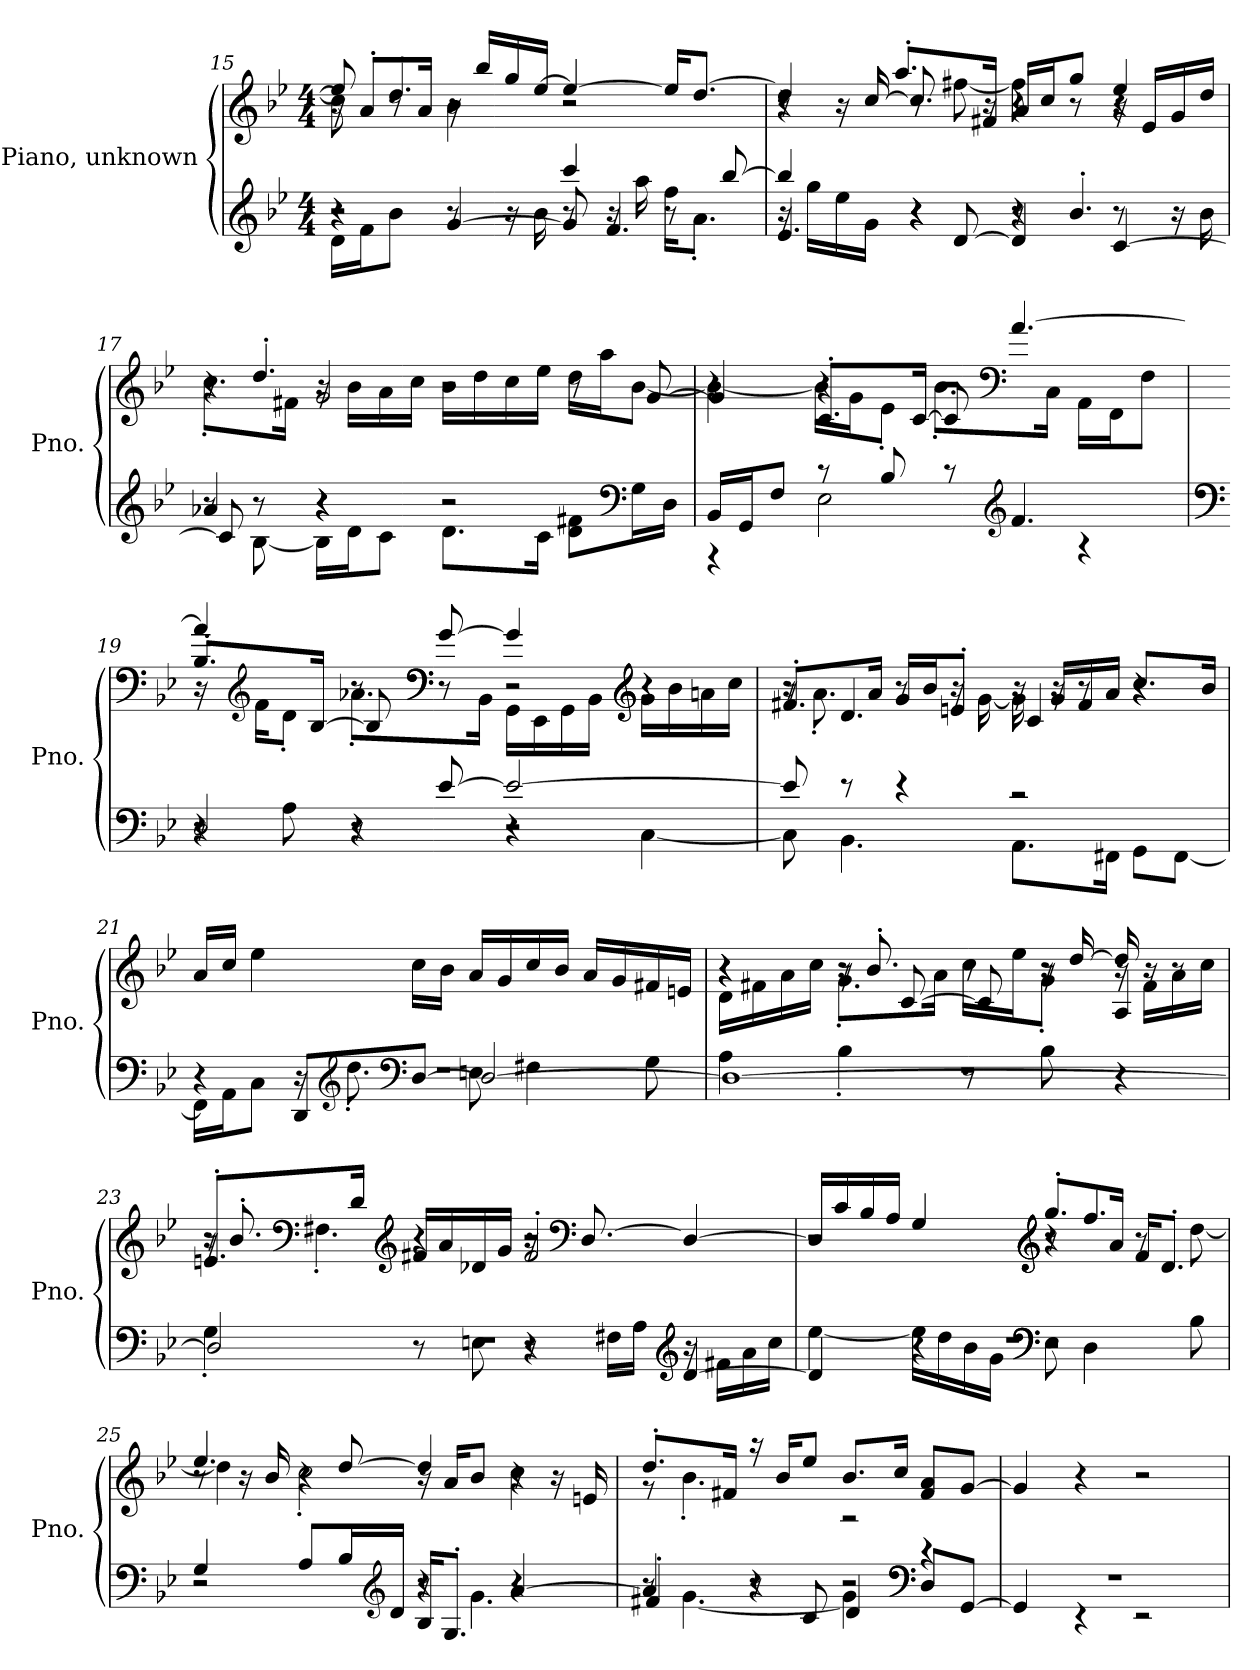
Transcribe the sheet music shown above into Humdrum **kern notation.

**kern	**kern
*part1	*part1
*staff2	*staff1
*I"Piano, unknown	*
*I'Pno.	*
*clefG2	*clefG2
*k[b-e-]	*k[b-e-]
*M4/4	*M4/4
=15	=15
*^	*^
*	*^	*	*^
2r	16d\LL	4r	8ee-/]	8cc\]	16r
.	16f\J	.	.	.	8a'/L
.	8b-\J	.	4.dd'/	8r	.
.	.	.	.	.	16a/Jk
.	8r	[4g/	.	4b-\	16r
.	.	.	.	.	16bb-/LL
.	16r	.	.	.	16gg/
.	16b-\	.	.	.	[16ee-/JJ
4ccc/	8r	8g/]	2r	2r	4ee-/_
.	16r	4.f/	.	.	.
.	16aa\	.	.	.	.
8r	16ff\KL	.	.	.	16ee-/KL]
.	8.a'\J	.	.	.	[8.dd/J
[8bb-/	.	.	.	.	.
!!LO:LB:g=z	!!	!!
=16	=16	=16	=16	=16	=16
4bb-/]	16r	4.e-/	8r	4r	4dd/]
.	16gg\LL	.	.	.	.
.	16ee-\	.	16r	.	.
.	16g\JJ	.	[16cc/	.	.
4r	4r	.	8.cc/]	8r	8.aa'/L
.	.	[8d/	.	[8ff#X\	.
.	.	.	16r	.	16f#X/Jk
8r	4r	4d/]	4r	8ff#\]	16a/LL
.	.	.	.	.	16cc/J
4.b-'/	.	.	.	8r	8gg/J
.	8r	[4c/	4ee-/	4r	16r
.	.	.	.	.	16e-/LL
.	16r	.	.	.	16g/
.	16b-\	.	.	.	16dd/JJ
=17	=17	=17	=17	=17	=17
4a-X/	8r	8c/]	8r	8.cc'\L	4r
.	[8B-\	8r	4.dd'/	.	.
.	.	.	.	16f#X\Jk	.
4r	16B-\LL]	4r	.	16r	2g/
.	16d\J	.	.	16b-\LL	.
.	8c\J	.	.	16a\	.
.	.	.	.	16cc\JJ	.
2r	8.d\L	2r	2r	16b-\LL	.
.	.	.	.	16dd\	.
.	.	.	.	16cc\	.
.	16c\Jk	.	.	16ee-\JJ	.
.	8d\ 8f#X\L	.	.	16dd\LL	8r
.	.	.	.	16aa\J	.
*clefF4	*	*	*	*	*
.	16G\L	.	.	[8b-\J	[8g/
.	16D\JJ	.	.	.	.
*	*v	*v	*	*	*
!!LO:LB:g=z	!!	!!
=18	=18	=18	=18	=18
16BB-/LL	4r	4r	4b-\_	4g/]
16GG/J	.	.	.	.
8F/J	.	.	.	.
8r	2E-\	8.c'/L	16b-\LL]	4r
.	.	.	16g\J	.
8B-/	.	.	8e-'\J	.
.	.	[16c/Jk	.	.
8r	.	8c/]	8.b-'\L	2r
*clefG2	*	*clefF4	*	*
4.f/	.	[4.a/	.	.
.	.	.	16C\Jk	.
.	4r	.	16AA\LL	.
.	.	.	16FF\J	.
.	.	.	8F\J	.
*v	*v	*	*	*
=19	=19	=19	=19
*clefF4	*	*	*
*^	*	*	*
*	*^	*	*	*
4r	8r	2D/	4a/]	16r	8.B-'/L
*	*	*	*clefG2	*	*
.	.	.	.	16f\KL	.
.	8A\	.	.	8d'\J	.
.	.	.	.	.	[16B-/Jk
8r	4r	.	8r	8.a-X'\L	8B-/]
*	*	*	*clefF4	*	*
[8e-/	.	.	[8g/	.	8r
.	.	.	.	16BB-\Jk	.
2e-/_	4r	2r	4g/]	16GG\LL	2r
.	.	.	.	16EE-\	.
.	.	.	.	16GG\	.
.	.	.	.	16BB-\JJ	.
*	*	*	*clefG2	*	*
.	[4C\	.	4r	16g\LL	.
.	.	.	.	16b-\	.
.	.	.	.	16an\	.
.	.	.	.	16cc\JJ	.
*	*v	*v	*	*	*
!!LO:LB:g=z	!!	!!
=20	=20	=20	=20	=20
8e-/]	8C\]	8.f#X'/L	16r	8r
.	.	.	8.a'\	.
8r	4.BB-\	.	.	4.d/
.	.	16a/Jk	.	.
4r	.	16g/LL	8r	.
.	.	16b-/J	.	.
.	.	8en'/J	16r	.
.	.	.	[16g\	.
2r	8.AA\L	16r	16g\]	4c/
.	.	16g/LL	16r	.
.	.	16f#/	8r	.
.	16FF#X\Jk	16a/JJ	.	.
.	8GG\L	8.cc/L	4r	4r
.	[8FF#\J	.	.	.
.	.	16b-/Jk	.	.
*	*	*v	*v	*v
=21	=21	=21
*	*^	*
1r	16FF#\LL]	4r	16a/LL
.	16AA\J	.	16cc/JJ
.	8C\J	.	4ee-\
.	16r	8DD/L	.
*clefG2	*	*	*
.	8.dd'\	.	.
*clefF4	*	*	*
.	.	[8D/J	16cc\LL
.	.	.	16b-\JJ
.	8En\	2D/_	16a/LL
.	.	.	16g/
.	4F#X\	.	16cc/
.	.	.	16b-/JJ
.	.	.	16a/LL
.	.	.	16g/
.	8G\	.	16f#X/
.	.	.	16en/JJ
!!LO:LB:g=z
=22	=22	=22	=22
*	*	*	*^
*	*	*	*	*^
1r	4A\	1D_	4r	16d\LL	4r
.	.	.	.	16f#X\	.
.	.	.	.	16a\	.
.	.	.	.	16cc\JJ	.
.	4B-'\	.	16r	8.g'\L	8r
.	.	.	8.b-'/	.	.
.	.	.	.	.	[8c/
.	.	.	.	16a\Jk	.
.	8r	.	8r	16cc\LL	8c/]
.	.	.	.	16ee-\J	.
.	8B-\	.	16r	8g'\J	8r
.	.	.	[16dd/	.	.
.	4r	.	16dd/]	16r	4A/
.	.	.	16r	16f#\LL	.
.	.	.	8r	16a\	.
.	.	.	.	16cc\JJ	.
!!LO:PB:g=z	!!	!!
=23	=23	=23	=23	=23	=23
1r	4G'\	2D/]	16r	8r	8.en'/L
.	.	.	8.b-'/	.	.
*	*	*	*clefF4	*	*
.	.	.	.	4.F#X'\	.
.	.	.	.	.	16d/Jk
*	*	*	*clefG2	*	*
.	8r	.	4r	.	16f#X/LL
.	.	.	.	.	16a/
.	8En\	.	.	.	16d-X/
.	.	.	.	.	16g/JJ
.	8r	4r	2f#'/	2r	16r
*	*	*	*clefF4	*	*
.	.	.	.	.	[8.D/
.	16F#X\LL	.	.	.	.
.	16A\JJ	.	.	.	.
*clefG2	*	*	*	*	*
.	16r	[4d/	.	.	4D/_
.	16f#X\LL	.	.	.	.
.	16a\	.	.	.	.
.	16cc\JJ	.	.	.	.
=24	=24	=24	=24	=24	=24
1r	[4ee-\	4d/]	2r	2r	16D/LL]
.	.	.	.	.	16c/
.	.	.	.	.	16B-/
.	.	.	.	.	16A/JJ
.	16ee-\LL]	4r	.	.	4G/
.	16dd\	.	.	.	.
.	16b-\	.	.	.	.
.	16g\JJ	.	.	.	.
*clefF4	*	*	*clefG2	*	*
.	8E-\	2r	8r	4r	8.gg'/L
.	4D\	.	4.ff/	.	.
.	.	.	.	.	16a/Jk
.	.	.	.	8r	16f/KL
.	.	.	.	.	8.d'/J
.	8B-\	.	.	[8dd\	.
!!LO:LB:g=z	!!	!!
=25	=25	=25	=25	=25	=25
2r	2r	4G/	4.ee-/	4dd\]	8r
.	.	.	.	.	16r
.	.	.	.	.	16b-/
.	.	8A/L	.	2cc'\	4r
.	.	16B-/L	[8dd/	.	.
*clefG2	*	*	*	*	*
.	.	16d/JJ	.	.	.
4r	8r	16B-/KL	4dd/]	.	16r
.	.	8.G'/J	.	.	16a/KL
.	4.g\	.	.	.	8b-/J
[4a/	.	4r	4r	4cc\	8r
.	.	.	.	.	16r
.	.	.	.	.	16en/
*	*	*	*	*v	*v
=26	=26	=26	=26	=26
4a/]	8r	4f#X'/	8.dd'/L	8r
.	[4.g\	.	.	4.b-'\
.	.	.	16f#X/Jk	.
4r	.	8r	16r	.
.	.	.	16b-/KL	.
.	.	8c/	8ee-/J	.
2r	4g\]	4d/	8.b-/L	2r
.	.	.	16cc/Jk	.
*clefF4	*	*	*	*
.	4r	8D/L	8f#/ 8a/L	.
.	.	[8GG/J	[8g/J	.
*	*v	*v	*	*
*	*	*v	*v
=27	=27	=27
1r	4GG/]	4g/]
.	4r	4r
.	2r	2r
*v	*v	*
=	=
*-	*-
